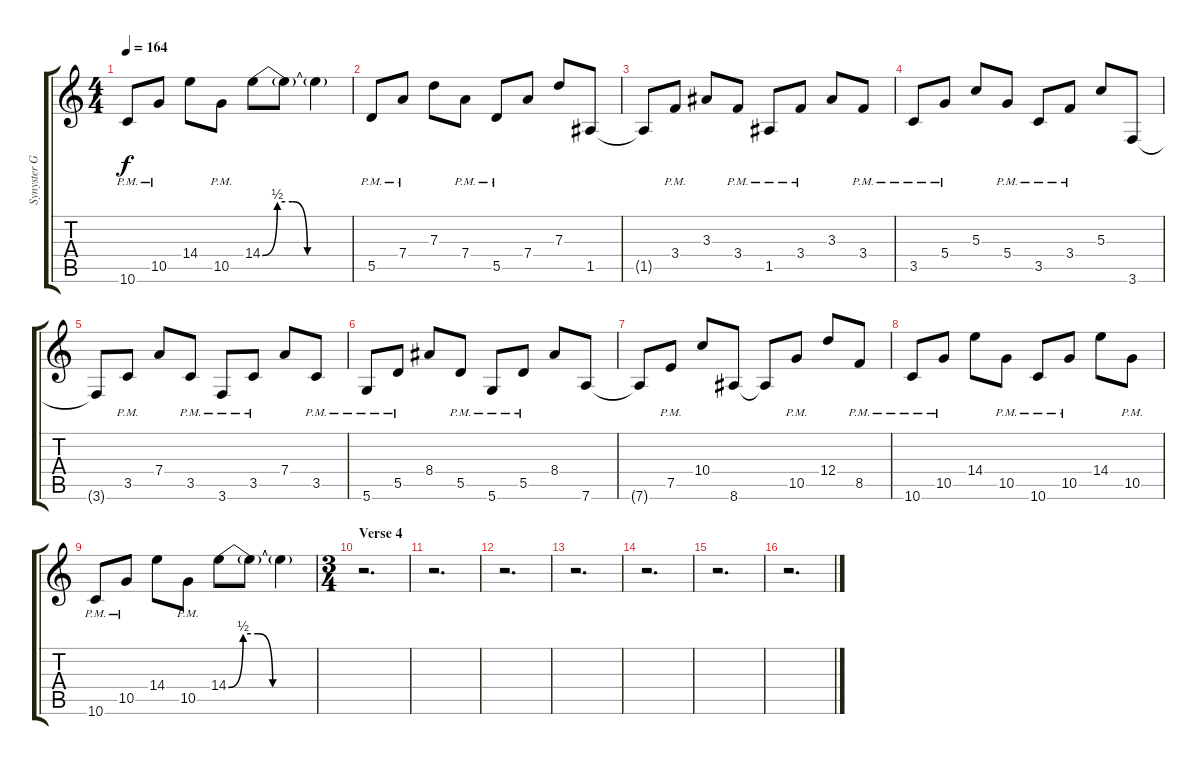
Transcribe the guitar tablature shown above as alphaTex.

\track ("Synyster Gates (Neutral Lead 1)" "Synyster G") {instrument distortionguitar}
\staff {score tabs}
\tuning (E4 B3 G3 D3 A2 D2) {hide}
\ts (4 4)
\tempo 164
\clef g2
\ks c
10.6{pm}.8{dy f} 10.5{pm}.8 14.4.8 10.5{pm}.8 14.4{be (custom 0 0 10 2 20 2 30 0 60 0)}.8 14.4{t}.8 14.4{t}.4 |
5.5{pm}.8 7.4{pm}.8 7.3.8 7.4{pm}.8 5.5{pm}.8 7.4.8 7.3.8 1.5.8 |
1.5{t}.8 3.4{pm}.8 3.3.8 3.4{pm}.8 1.5{pm}.8 3.4{pm}.8 3.3.8 3.4{pm}.8 |
3.5{pm}.8 5.4{pm}.8 5.3.8 5.4{pm}.8 3.5{pm}.8 3.4{pm}.8 5.3.8 3.6.8 |
3.6{t}.8 3.5{pm}.8 7.4.8 3.5{pm}.8 3.6{pm}.8 3.5{pm}.8 7.4.8 3.5{pm}.8 |
5.6{pm}.8 5.5{pm}.8 8.4.8 5.5{pm}.8 5.6{pm}.8 5.5{pm}.8 8.4.8 7.6.8 |
7.6{t}.8 7.5{pm}.8 10.4.8 8.6.8 8.6{t}.8 10.5{pm}.8 12.4.8 8.5{pm}.8 |
10.6{pm}.8 10.5{pm}.8 14.4.8 10.5{pm}.8 10.6{pm}.8 10.5{pm}.8 14.4.8 10.5{pm}.8 |
10.6{pm}.8 10.5{pm}.8 14.4.8 10.5{pm}.8 14.4{be (custom 0 0 10 2 20 2 30 0 60 0)}.8 14.4{t}.8 14.4{t}.4 |
\ts (3 4)
\section ("" "Verse 4")
r.2{d} |
r.2{d} |
r.2{d} |
r.2{d} |
r.2{d} |
r.2{d} |
r.2{d}
